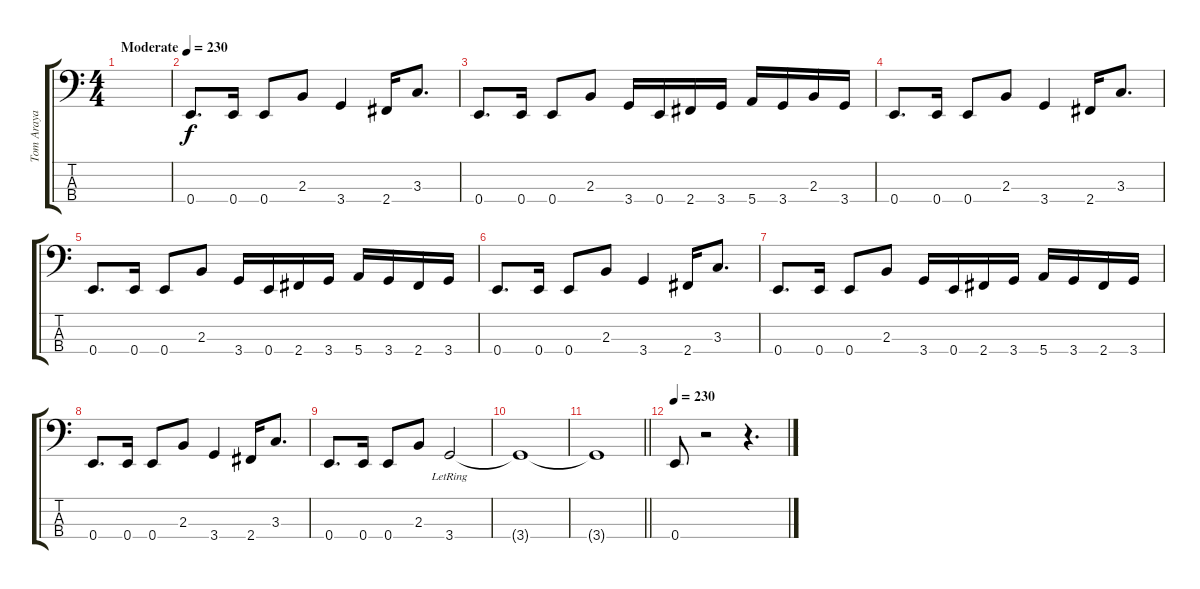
\track ("Tom Araya" "Tom Araya") {instrument electricbassfinger}
\staff {score tabs}
\tuning (G2 D2 A1 E1) {hide}
\ts (4 4)
\tempo (230 "Moderate")
\tempo 75
\tempo (230 "Moderate")
\clef f4
\ks c
|
0.4.8{d} 0.4.16 0.4.8 2.3.8 3.4.4 2.4.16 3.3.8{d} |
0.4.8{d} 0.4.16 0.4.8 2.3.8 3.4.16 0.4.16 2.4.16 3.4.16 5.4.16 3.4.16 2.3.16 3.4.16 |
0.4.8{d} 0.4.16 0.4.8 2.3.8 3.4.4 2.4.16 3.3.8{d} |
0.4.8{d} 0.4.16 0.4.8 2.3.8 3.4.16 0.4.16 2.4.16 3.4.16 5.4.16 3.4.16 2.4.16 3.4.16 |
0.4.8{d} 0.4.16 0.4.8 2.3.8 3.4.4 2.4.16 3.3.8{d} |
0.4.8{d} 0.4.16 0.4.8 2.3.8 3.4.16 0.4.16 2.4.16 3.4.16 5.4.16 3.4.16 2.4.16 3.4.16 |
0.4.8{d} 0.4.16 0.4.8 2.3.8 3.4.4 2.4.16 3.3.8{d} |
0.4.8{d} 0.4.16 0.4.8 2.3.8 3.4{lr}.2 |
3.4{t}.1 |
\barLineRight lightlight
3.4{t}.1 |
\tempo 230
0.4.8 r.2 r.4{d}
